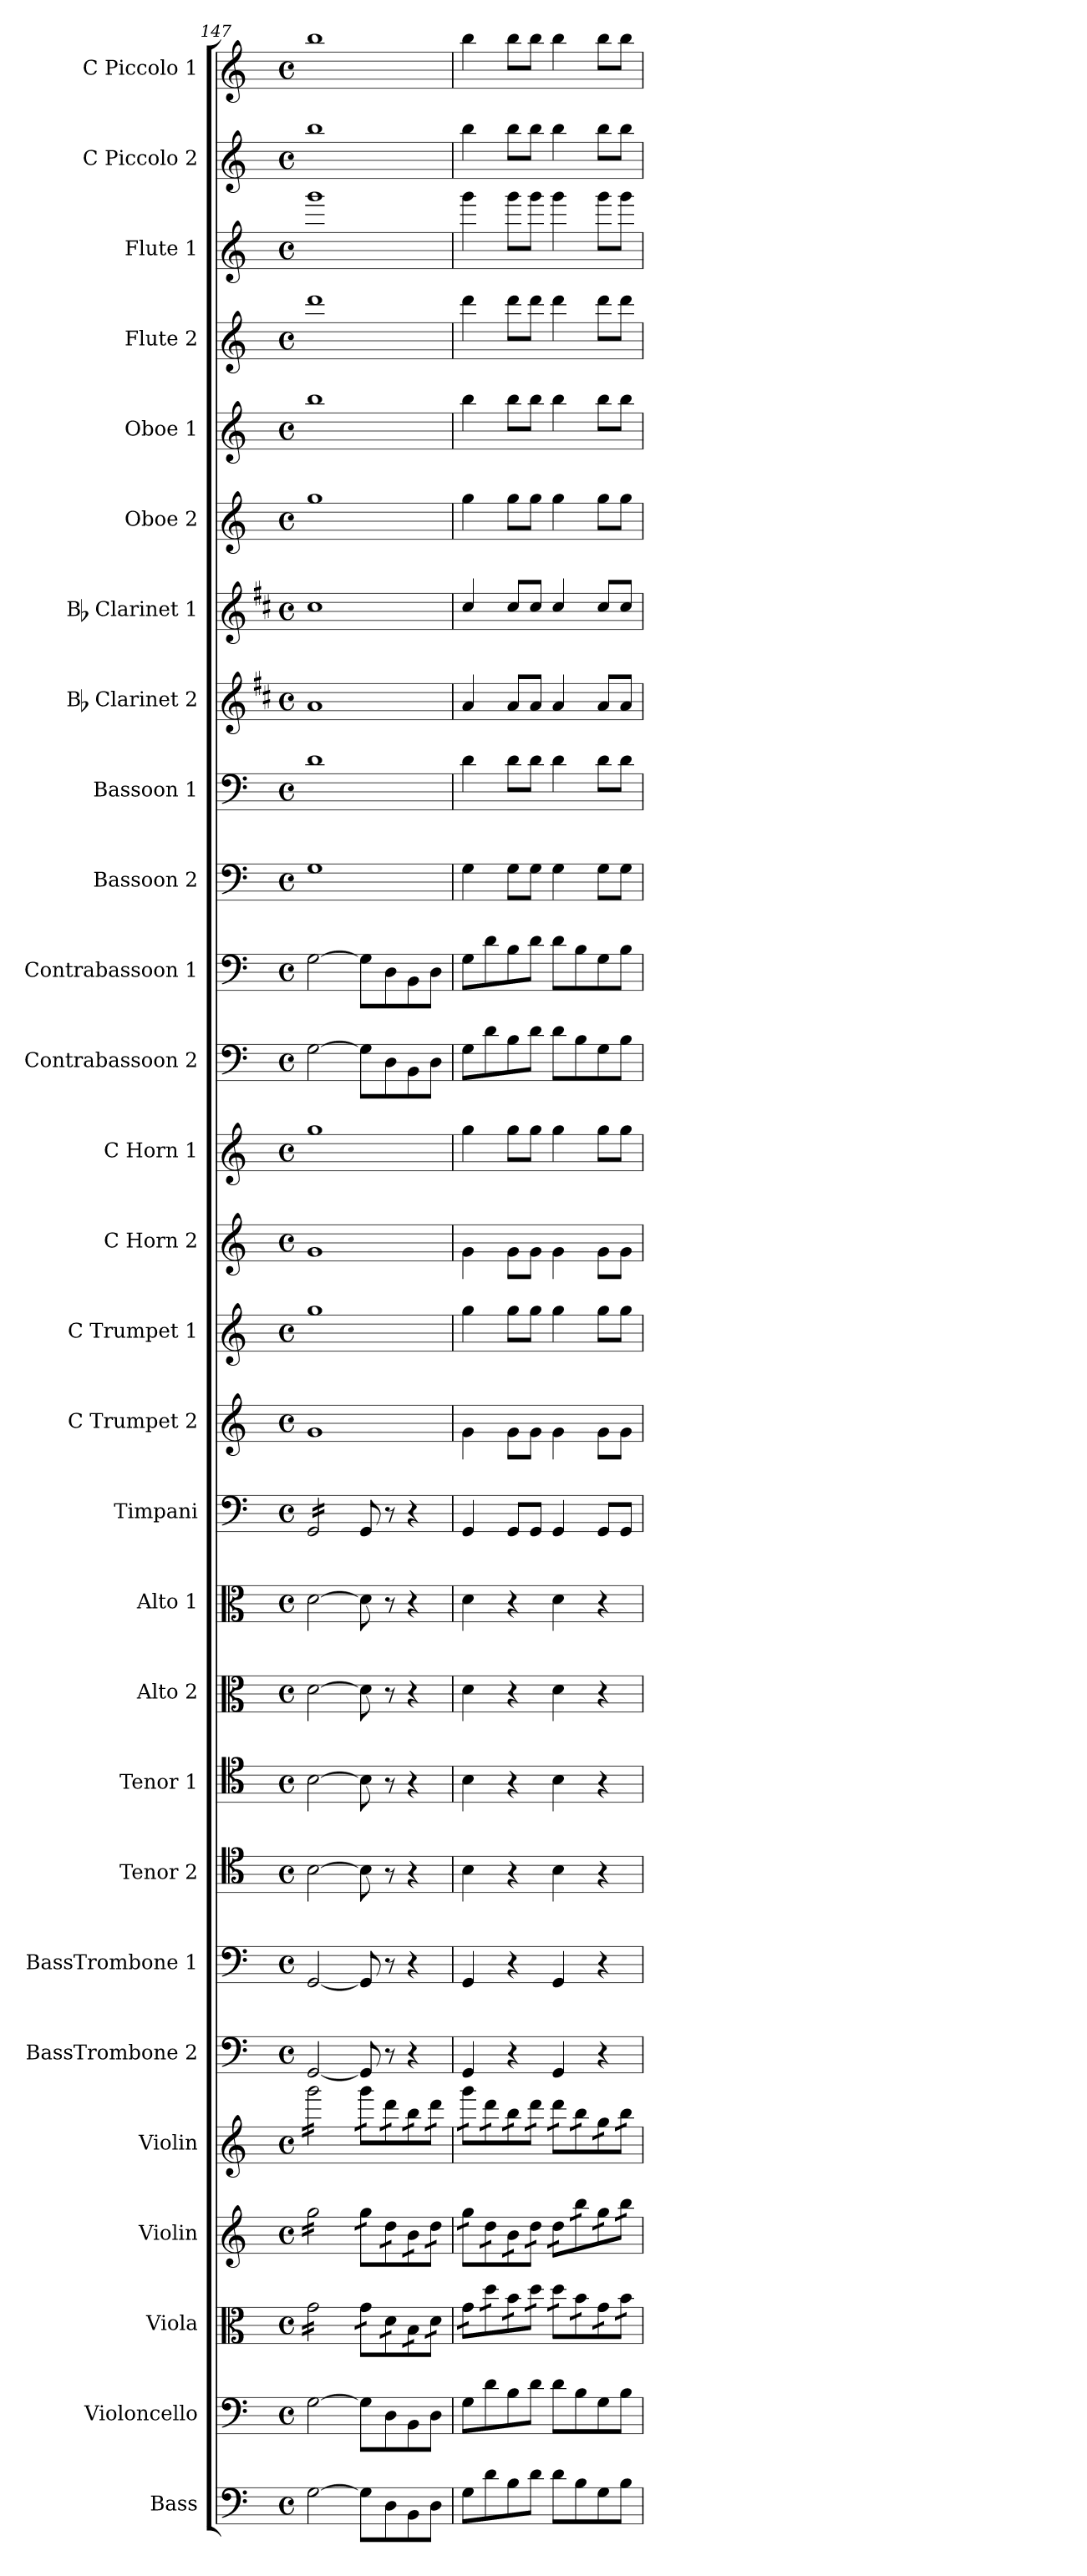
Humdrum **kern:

**kern	**kern	**kern	**kern	**kern	**kern	**kern	**kern	**kern	**kern	**kern	**kern	**kern	**kern	**kern	**kern	**kern	**kern	**kern	**kern	**kern	**kern	**kern	**kern	**kern	**kern	**kern	**kern
*part28	*part27	*part26	*part25	*part24	*part23	*part22	*part21	*part20	*part19	*part18	*part17	*part16	*part15	*part14	*part13	*part12	*part11	*part10	*part9	*part8	*part7	*part6	*part5	*part4	*part3	*part2	*part1
*staff28	*staff27	*staff26	*staff25	*staff24	*staff23	*staff22	*staff21	*staff20	*staff19	*staff18	*staff17	*staff16	*staff15	*staff14	*staff13	*staff12	*staff11	*staff10	*staff9	*staff8	*staff7	*staff6	*staff5	*staff4	*staff3	*staff2	*staff1
*I"Bass	*I"Violoncello	*I"Viola	*I"Violin	*I"Violin	*I"BassTrombone 2	*I"BassTrombone 1	*I"Tenor 2	*I"Tenor 1	*I"Alto 2	*I"Alto 1	*I"Timpani	*I"C Trumpet 2	*I"C Trumpet 1	*I"C Horn 2	*I"C Horn 1	*I"Contrabassoon 2	*I"Contrabassoon 1	*I"Bassoon 2	*I"Bassoon 1	*I"Bb Clarinet 2	*I"Bb Clarinet 1	*I"Oboe 2	*I"Oboe 1	*I"Flute 2	*I"Flute 1	*I"C Piccolo 2	*I"C Piccolo 1
*I'B	*I'Vc	*I'Vla	*I'Vln	*I'Vln	*I'BTrb 2	*I'BTrb 1	*I'T 2	*I'T 1	*I'A 2	*I'A 1	*I'Timp	*I'Tpt 2	*I'Tpt 1	*I'Hn 2	*I'Hn 1	*I'C Bsn 2	*I'C Bsn 1	*I'Bsn 2	*I'Bsn 1	*I'Cl 2	*I'Cl 1	*I'Ob 2	*I'Ob 1	*I'Fl 2	*I'Fl 1	*I'Picc 2	*I'Picc 1
*clefF4	*clefF4	*clefC3	*clefG2	*clefG2	*clefF4	*clefF4	*clefC4	*clefC4	*clefC3	*clefC3	*clefF4	*clefG2	*clefG2	*clefG2	*clefG2	*clefF4	*clefF4	*clefF4	*clefF4	*clefG2	*clefG2	*clefG2	*clefG2	*clefG2	*clefG2	*clefG2	*clefG2
*ITrd7c12	*	*	*	*	*	*	*	*	*	*	*	*	*	*ITrd7c12	*ITrd7c12	*ITrd7c12	*ITrd7c12	*	*	*ITrd1c2	*ITrd1c2	*	*	*	*	*ITrd-7c-12	*ITrd-7c-12
*k[]	*k[]	*k[]	*k[]	*k[]	*k[]	*k[]	*k[]	*k[]	*k[]	*k[]	*k[]	*k[]	*k[]	*k[]	*k[]	*k[]	*k[]	*k[]	*k[]	*k[]	*k[]	*k[]	*k[]	*k[]	*k[]	*k[]	*k[]
*M4/4	*M4/4	*M4/4	*M4/4	*M4/4	*M4/4	*M4/4	*M4/4	*M4/4	*M4/4	*M4/4	*M4/4	*M4/4	*M4/4	*M4/4	*M4/4	*M4/4	*M4/4	*M4/4	*M4/4	*M4/4	*M4/4	*M4/4	*M4/4	*M4/4	*M4/4	*M4/4	*M4/4
*met(c)	*met(c)	*met(c)	*met(c)	*met(c)	*met(c)	*met(c)	*met(c)	*met(c)	*met(c)	*met(c)	*met(c)	*met(c)	*met(c)	*met(c)	*met(c)	*met(c)	*met(c)	*met(c)	*met(c)	*met(c)	*met(c)	*met(c)	*met(c)	*met(c)	*met(c)	*met(c)	*met(c)
=147	=147	=147	=147	=147	=147	=147	=147	=147	=147	=147	=147	=147	=147	=147	=147	=147	=147	=147	=147	=147	=147	=147	=147	=147	=147	=147	=147
*	*	*tremolo	*	*	*	*	*	*	*	*	*	*	*	*	*	*	*	*	*	*	*	*	*	*	*	*	*
*	*	*	*tremolo	*	*	*	*	*	*	*	*	*	*	*	*	*	*	*	*	*	*	*	*	*	*	*	*
*	*	*	*	*tremolo	*	*	*	*	*	*	*	*	*	*	*	*	*	*	*	*	*	*	*	*	*	*	*
*	*	*	*	*	*	*	*	*	*	*	*tremolo	*	*	*	*	*	*	*	*	*	*	*	*	*	*	*	*
[2GG	[2G	16gLL	16ggLL	16gggLL	[2GG	[2GG	[2B	[2B	[2d	[2d	16GGLL	1g	1gg	1G	1g	[2GG	[2GG	1G	1d	1g	1b	1gg	1bb	1ddd	1ggg	1bbb	1bbb
.	.	16g	16gg	16ggg	.	.	.	.	.	.	16GG	.	.	.	.	.	.	.	.	.	.	.	.	.	.	.	.
.	.	16g	16gg	16ggg	.	.	.	.	.	.	16GG	.	.	.	.	.	.	.	.	.	.	.	.	.	.	.	.
.	.	16g	16gg	16ggg	.	.	.	.	.	.	16GG	.	.	.	.	.	.	.	.	.	.	.	.	.	.	.	.
.	.	16g	16gg	16ggg	.	.	.	.	.	.	16GG	.	.	.	.	.	.	.	.	.	.	.	.	.	.	.	.
.	.	16g	16gg	16ggg	.	.	.	.	.	.	16GG	.	.	.	.	.	.	.	.	.	.	.	.	.	.	.	.
.	.	16g	16gg	16ggg	.	.	.	.	.	.	16GG	.	.	.	.	.	.	.	.	.	.	.	.	.	.	.	.
.	.	16gJJ	16ggJJ	16gggJJ	.	.	.	.	.	.	16GGJJ	.	.	.	.	.	.	.	.	.	.	.	.	.	.	.	.
*	*	*	*	*	*	*	*	*	*	*	*Xtremolo	*	*	*	*	*	*	*	*	*	*	*	*	*	*	*	*
8GGL]	8GL]	16gLL	16ggLL	16gggLL	8GG]	8GG]	8B]	8B]	8d]	8d]	8GG	.	.	.	.	8GGL]	8GGL]	.	.	.	.	.	.	.	.	.	.
.	.	16g	16gg	16ggg	.	.	.	.	.	.	.	.	.	.	.	.	.	.	.	.	.	.	.	.	.	.	.
8DD	8D	16d	16dd	16ddd	8r	8r	8r	8r	8r	8r	8r	.	.	.	.	8DD	8DD	.	.	.	.	.	.	.	.	.	.
.	.	16d	16dd	16ddd	.	.	.	.	.	.	.	.	.	.	.	.	.	.	.	.	.	.	.	.	.	.	.
8BBB	8BB	16B	16b	16bb	4r	4r	4r	4r	4r	4r	4r	.	.	.	.	8BBB	8BBB	.	.	.	.	.	.	.	.	.	.
.	.	16B	16b	16bb	.	.	.	.	.	.	.	.	.	.	.	.	.	.	.	.	.	.	.	.	.	.	.
8DDJ	8DJ	16d	16dd	16ddd	.	.	.	.	.	.	.	.	.	.	.	8DDJ	8DDJ	.	.	.	.	.	.	.	.	.	.
.	.	16dJJ	16ddJJ	16dddJJ	.	.	.	.	.	.	.	.	.	.	.	.	.	.	.	.	.	.	.	.	.	.	.
=148	=148	=148	=148	=148	=148	=148	=148	=148	=148	=148	=148	=148	=148	=148	=148	=148	=148	=148	=148	=148	=148	=148	=148	=148	=148	=148	=148
8GGL	8GL	16gLL	16ggLL	16gggLL	4GG	4GG	4B	4B	4d	4d	4GG	4g\	4gg\	4G\	4g\	8GGL	8GGL	4G\	4d\	4g/	4b/	4gg\	4bb\	4ddd\	4ggg\	4bbb	4bbb
.	.	16g	16gg	16ggg	.	.	.	.	.	.	.	.	.	.	.	.	.	.	.	.	.	.	.	.	.	.	.
8D	8d	16dd	16dd	16ddd	.	.	.	.	.	.	.	.	.	.	.	8D	8D	.	.	.	.	.	.	.	.	.	.
.	.	16dd	16dd	16ddd	.	.	.	.	.	.	.	.	.	.	.	.	.	.	.	.	.	.	.	.	.	.	.
8BB	8B	16b	16b	16bb	4r	4r	4r	4r	4r	4r	8GGL	8g\L	8gg\L	8G\L	8g\L	8BB	8BB	8G\L	8d\L	8g/L	8b/L	8gg\L	8bb\L	8ddd\L	8ggg\L	8bbbL	8bbbL
.	.	16b	16b	16bb	.	.	.	.	.	.	.	.	.	.	.	.	.	.	.	.	.	.	.	.	.	.	.
8DJ	8dJ	16dd	16dd	16ddd	.	.	.	.	.	.	8GGJ	8g\J	8gg\J	8G\J	8g\J	8DJ	8DJ	8G\J	8d\J	8g/J	8b/J	8gg\J	8bb\J	8ddd\J	8ggg\J	8bbbJ	8bbbJ
.	.	16ddJJ	16ddJJ	16dddJJ	.	.	.	.	.	.	.	.	.	.	.	.	.	.	.	.	.	.	.	.	.	.	.
8DL	8dL	16ddLL	16ddLL	16dddLL	4GG	4GG	4B	4B	4d	4d	4GG	4g\	4gg\	4G\	4g\	8DL	8DL	4G\	4d\	4g/	4b/	4gg\	4bb\	4ddd\	4ggg\	4bbb	4bbb
.	.	16dd	16dd	16ddd	.	.	.	.	.	.	.	.	.	.	.	.	.	.	.	.	.	.	.	.	.	.	.
8BB	8B	16b	16bb	16bb	.	.	.	.	.	.	.	.	.	.	.	8BB	8BB	.	.	.	.	.	.	.	.	.	.
.	.	16b	16bb	16bb	.	.	.	.	.	.	.	.	.	.	.	.	.	.	.	.	.	.	.	.	.	.	.
8GG	8G	16g	16gg	16gg	4r	4r	4r	4r	4r	4r	8GGL	8g\L	8gg\L	8G\L	8g\L	8GG	8GG	8G\L	8d\L	8g/L	8b/L	8gg\L	8bb\L	8ddd\L	8ggg\L	8bbbL	8bbbL
.	.	16g	16gg	16gg	.	.	.	.	.	.	.	.	.	.	.	.	.	.	.	.	.	.	.	.	.	.	.
8BBJ	8BJ	16b	16bb	16bb	.	.	.	.	.	.	8GGJ	8g\J	8gg\J	8G\J	8g\J	8BBJ	8BBJ	8G\J	8d\J	8g/J	8b/J	8gg\J	8bb\J	8ddd\J	8ggg\J	8bbbJ	8bbbJ
.	.	16bJJ	16bbJJ	16bbJJ	.	.	.	.	.	.	.	.	.	.	.	.	.	.	.	.	.	.	.	.	.	.	.
*	*	*	*	*Xtremolo	*	*	*	*	*	*	*	*	*	*	*	*	*	*	*	*	*	*	*	*	*	*	*
*	*	*	*Xtremolo	*	*	*	*	*	*	*	*	*	*	*	*	*	*	*	*	*	*	*	*	*	*	*	*
*	*	*Xtremolo	*	*	*	*	*	*	*	*	*	*	*	*	*	*	*	*	*	*	*	*	*	*	*	*	*
=	=	=	=	=	=	=	=	=	=	=	=	=	=	=	=	=	=	=	=	=	=	=	=	=	=	=	=
*-	*-	*-	*-	*-	*-	*-	*-	*-	*-	*-	*-	*-	*-	*-	*-	*-	*-	*-	*-	*-	*-	*-	*-	*-	*-	*-	*-
